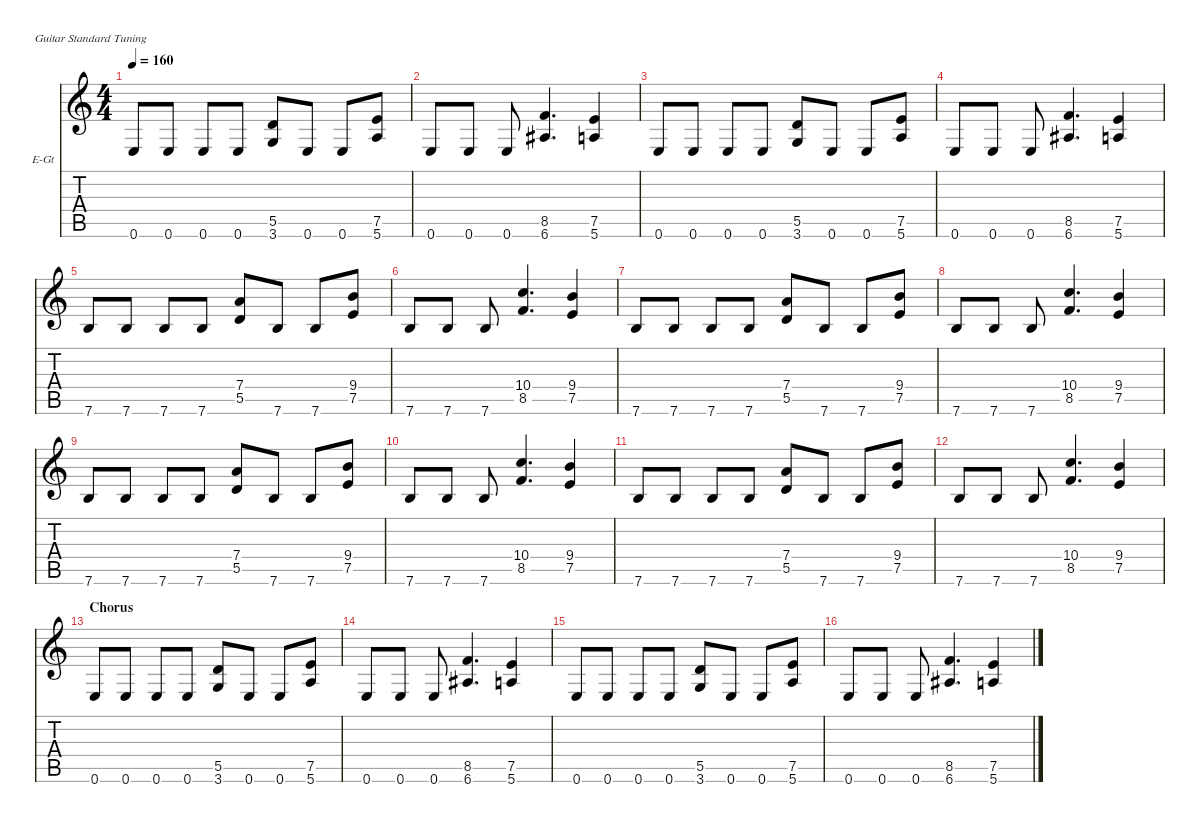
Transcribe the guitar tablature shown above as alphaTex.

\hideDynamics
\bracketExtendMode nobrackets
\firstSystemTrackNameOrientation horizontal
\otherSystemsTrackNameOrientation horizontal
\track ("Guitar 1" "E-Gt") {instrument distortionguitar}
\staff {score tabs}
\tuning (E4 B3 G3 D3 A2 E2)
\ts (4 4)
\tempo 160
\clef g2
\ks c
0.6.8{dy f beam Up} 0.6.8{beam Up} 0.6.8{beam Up} 0.6.8{beam Up} (5.5 3.6).8{beam Up} 0.6.8{beam Up} 0.6.8{beam Up} (7.5 5.6).8{beam Up} |
0.6.8{beam Up} 0.6.8{beam Up} 0.6.8{beam Up} (8.5 6.6{acc #}).4{d beam Up} (7.5 5.6).4{beam Up} |
0.6.8{beam Up} 0.6.8{beam Up} 0.6.8{beam Up} 0.6.8{beam Up} (5.5 3.6).8{beam Up} 0.6.8{beam Up} 0.6.8{beam Up} (7.5 5.6).8{beam Up} |
0.6.8{beam Up} 0.6.8{beam Up} 0.6.8{beam Up} (8.5 6.6{acc #}).4{d beam Up} (7.5 5.6).4{beam Up} |
7.6.8{beam Up} 7.6.8{beam Up} 7.6.8{beam Up} 7.6.8{beam Up} (7.4 5.5).8{beam Up} 7.6.8{beam Up} 7.6.8{beam Up} (9.4 7.5).8{beam Up} |
7.6.8{beam Up} 7.6.8{beam Up} 7.6.8{beam Up} (10.4 8.5).4{d beam Up} (9.4 7.5).4{beam Up} |
7.6.8{beam Up} 7.6.8{beam Up} 7.6.8{beam Up} 7.6.8{beam Up} (7.4 5.5).8{beam Up} 7.6.8{beam Up} 7.6.8{beam Up} (9.4 7.5).8{beam Up} |
7.6.8{beam Up} 7.6.8{beam Up} 7.6.8{beam Up} (10.4 8.5).4{d beam Up} (9.4 7.5).4{beam Up} |
7.6.8{beam Up} 7.6.8{beam Up} 7.6.8{beam Up} 7.6.8{beam Up} (7.4 5.5).8{beam Up} 7.6.8{beam Up} 7.6.8{beam Up} (9.4 7.5).8{beam Up} |
7.6.8{beam Up} 7.6.8{beam Up} 7.6.8{beam Up} (10.4 8.5).4{d beam Up} (9.4 7.5).4{beam Up} |
7.6.8{beam Up} 7.6.8{beam Up} 7.6.8{beam Up} 7.6.8{beam Up} (7.4 5.5).8{beam Up} 7.6.8{beam Up} 7.6.8{beam Up} (9.4 7.5).8{beam Up} |
7.6.8{beam Up} 7.6.8{beam Up} 7.6.8{beam Up} (10.4 8.5).4{d beam Up} (9.4 7.5).4{beam Up} |
\section ("" "Chorus")
0.6.8{beam Up} 0.6.8{beam Up} 0.6.8{beam Up} 0.6.8{beam Up} (5.5 3.6).8{beam Up} 0.6.8{beam Up} 0.6.8{beam Up} (7.5 5.6).8{beam Up} |
0.6.8{beam Up} 0.6.8{beam Up} 0.6.8{beam Up} (8.5 6.6{acc #}).4{d beam Up} (7.5 5.6).4{beam Up} |
0.6.8{beam Up} 0.6.8{beam Up} 0.6.8{beam Up} 0.6.8{beam Up} (5.5 3.6).8{beam Up} 0.6.8{beam Up} 0.6.8{beam Up} (7.5 5.6).8{beam Up} |
0.6.8{beam Up} 0.6.8{beam Up} 0.6.8{beam Up} (8.5 6.6{acc #}).4{d beam Up} (7.5 5.6).4{beam Up}
